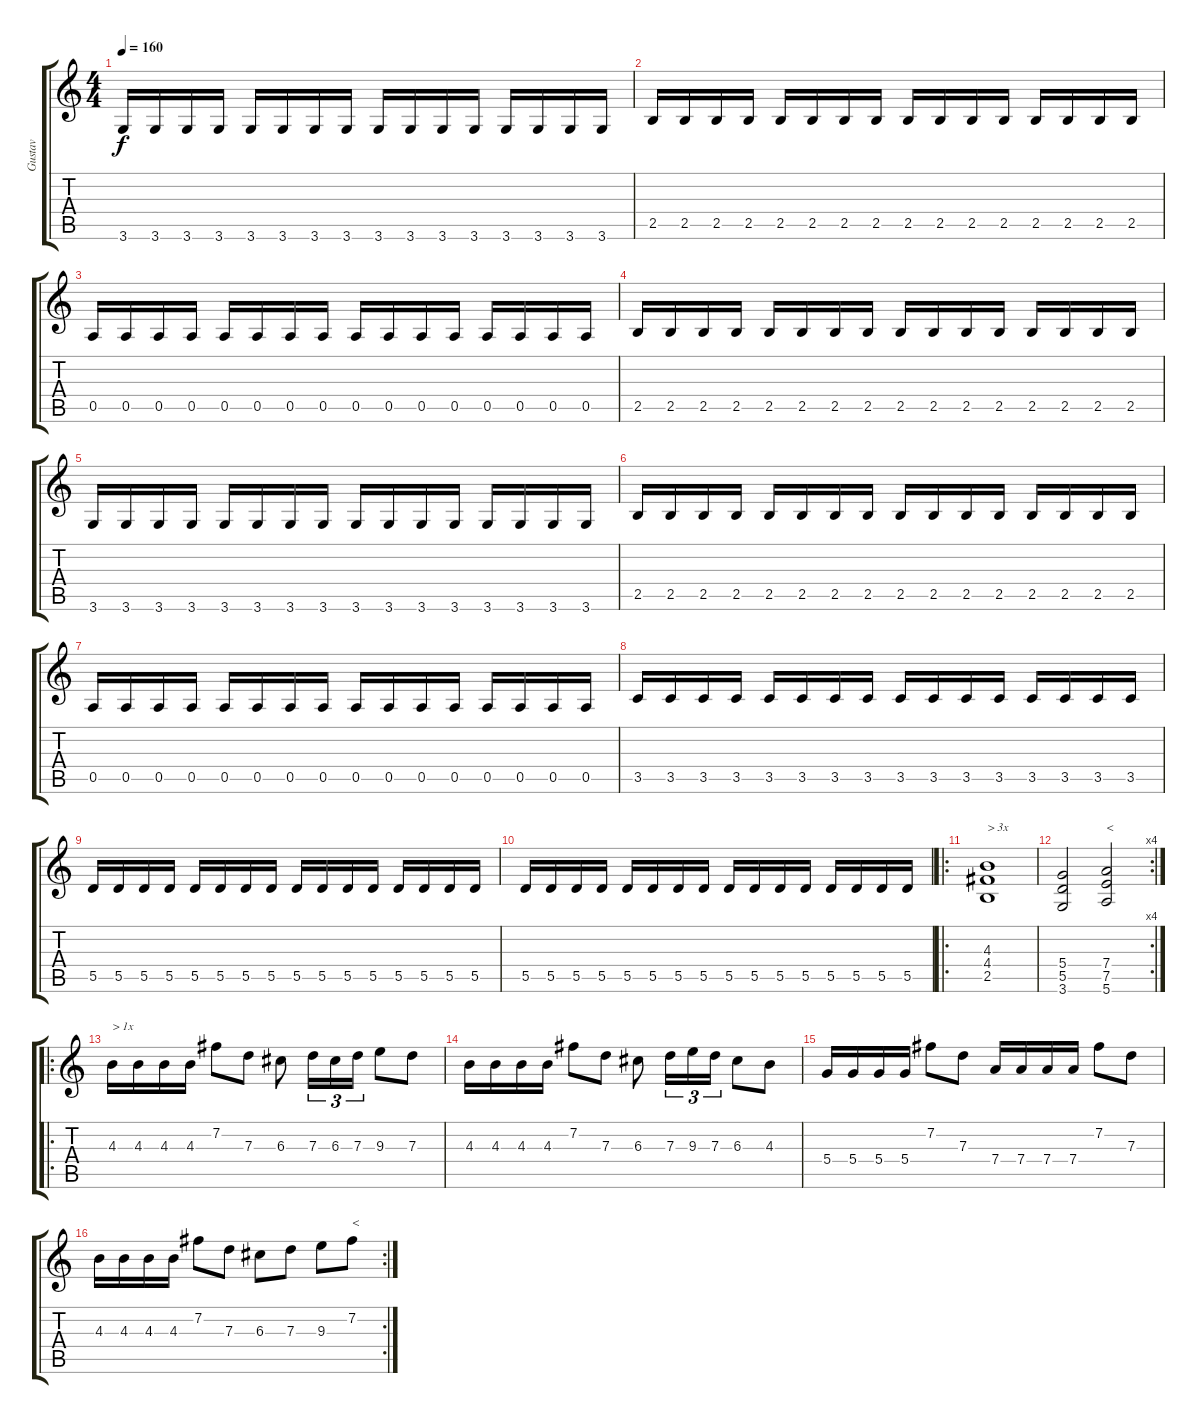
\track ("Gustav" "Gustav") {instrument distortionguitar}
\staff {score tabs}
\tuning (E4 B3 G3 D3 A2 E2) {hide}
\ts (4 4)
\tempo 160
\clef g2
\ks c
3.6.16{dy f} 3.6.16 3.6.16 3.6.16 3.6.16 3.6.16 3.6.16 3.6.16 3.6.16 3.6.16 3.6.16 3.6.16 3.6.16 3.6.16 3.6.16 3.6.16 |
2.5.16 2.5.16 2.5.16 2.5.16 2.5.16 2.5.16 2.5.16 2.5.16 2.5.16 2.5.16 2.5.16 2.5.16 2.5.16 2.5.16 2.5.16 2.5.16 |
0.5.16 0.5.16 0.5.16 0.5.16 0.5.16 0.5.16 0.5.16 0.5.16 0.5.16 0.5.16 0.5.16 0.5.16 0.5.16 0.5.16 0.5.16 0.5.16 |
2.5.16 2.5.16 2.5.16 2.5.16 2.5.16 2.5.16 2.5.16 2.5.16 2.5.16 2.5.16 2.5.16 2.5.16 2.5.16 2.5.16 2.5.16 2.5.16 |
3.6.16 3.6.16 3.6.16 3.6.16 3.6.16 3.6.16 3.6.16 3.6.16 3.6.16 3.6.16 3.6.16 3.6.16 3.6.16 3.6.16 3.6.16 3.6.16 |
2.5.16 2.5.16 2.5.16 2.5.16 2.5.16 2.5.16 2.5.16 2.5.16 2.5.16 2.5.16 2.5.16 2.5.16 2.5.16 2.5.16 2.5.16 2.5.16 |
0.5.16 0.5.16 0.5.16 0.5.16 0.5.16 0.5.16 0.5.16 0.5.16 0.5.16 0.5.16 0.5.16 0.5.16 0.5.16 0.5.16 0.5.16 0.5.16 |
3.5.16 3.5.16 3.5.16 3.5.16 3.5.16 3.5.16 3.5.16 3.5.16 3.5.16 3.5.16 3.5.16 3.5.16 3.5.16 3.5.16 3.5.16 3.5.16 |
5.5.16 5.5.16 5.5.16 5.5.16 5.5.16 5.5.16 5.5.16 5.5.16 5.5.16 5.5.16 5.5.16 5.5.16 5.5.16 5.5.16 5.5.16 5.5.16 |
5.5.16 5.5.16 5.5.16 5.5.16 5.5.16 5.5.16 5.5.16 5.5.16 5.5.16 5.5.16 5.5.16 5.5.16 5.5.16 5.5.16 5.5.16 5.5.16 |
\ro
(4.3 4.4 2.5).1{txt "> 3x"} |
\rc 4
(5.4 5.5 3.6).2 (7.4 7.5 5.6).2{txt "<"} |
\ro
4.3.16{txt "> 1x"} 4.3.16 4.3.16 4.3.16 7.2.8 7.3.8 6.3.8 7.3.16{tu (3 2)} 6.3.16{tu (3 2)} 7.3.16{tu (3 2)} 9.3.8 7.3.8 |
4.3.16 4.3.16 4.3.16 4.3.16 7.2.8 7.3.8 6.3.8 7.3.16{tu (3 2)} 9.3.16{tu (3 2)} 7.3.16{tu (3 2)} 6.3.8 4.3.8 |
5.4.16 5.4.16 5.4.16 5.4.16 7.2.8 7.3.8 7.4.16 7.4.16 7.4.16 7.4.16 7.2.8 7.3.8 |
\rc 2
4.3.16 4.3.16 4.3.16 4.3.16 7.2.8 7.3.8 6.3.8 7.3.8 9.3.8 7.2.8{txt "<"}
